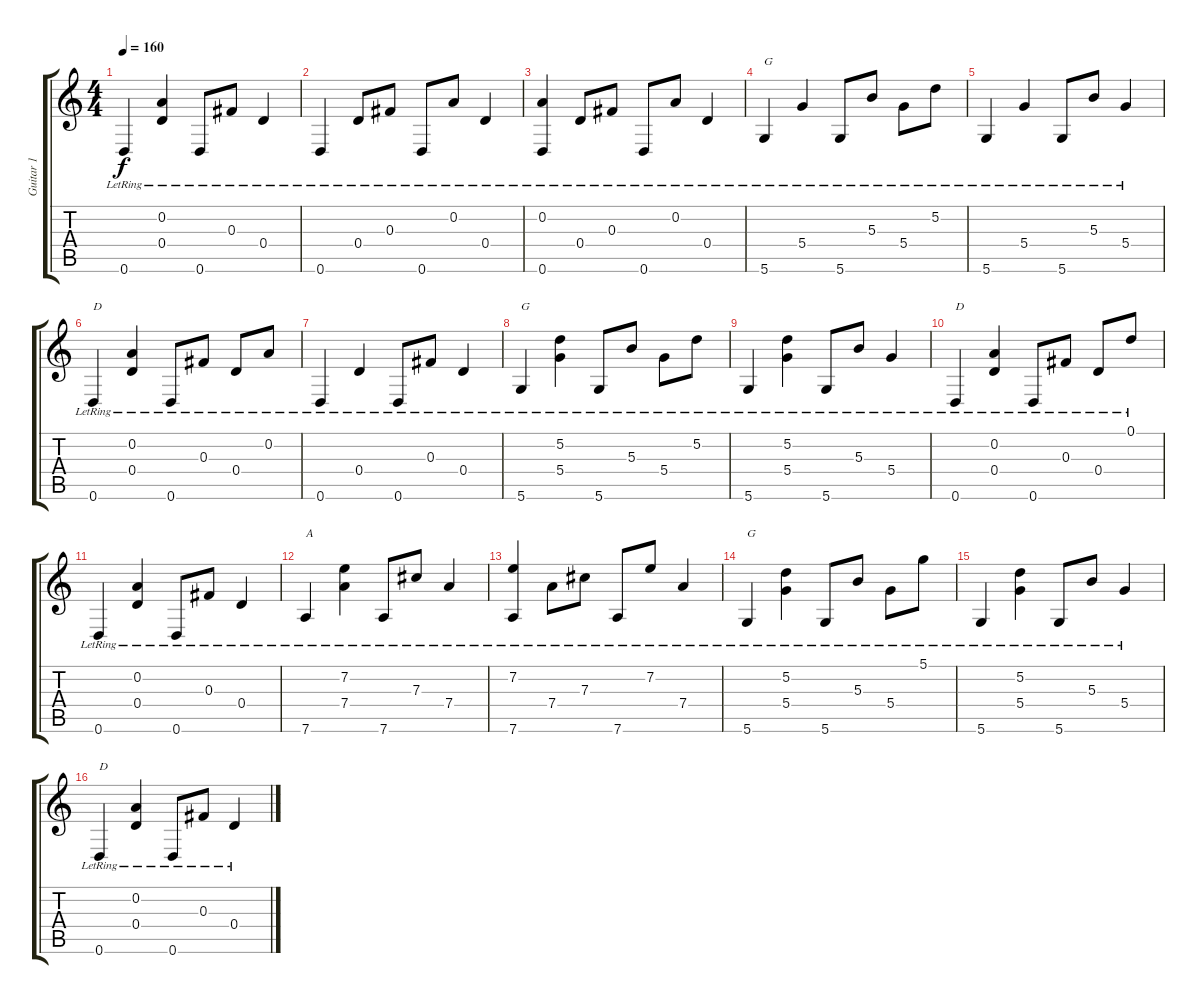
\track ("Guitar 1" "Guitar 1") {instrument acousticguitarsteel}
\staff {score tabs}
\tuning (D4 A3 Gb3 D3 A2 D2) {hide}
\ts (4 4)
\tempo 160
\clef g2
\ks c
0.6{lr}.4{dy f} (0.2{lr} 0.4{lr}).4 0.6{lr}.8 0.3{lr}.8 0.4{lr}.4 |
0.6{lr}.4 0.4{lr}.8 0.3{lr}.8 0.6{lr}.8 0.2{lr}.8 0.4{lr}.4 |
(0.2{lr} 0.6{lr}).4 0.4{lr}.8 0.3{lr}.8 0.6{lr}.8 0.2{lr}.8 0.4{lr}.4 |
5.6{lr}.4{txt "G"} 5.4{lr}.4 5.6{lr}.8 5.3{lr}.8 5.4{lr}.8 5.2{lr}.8 |
5.6{lr}.4 5.4{lr}.4 5.6{lr}.8 5.3{lr}.8 5.4{lr}.4 |
0.6{lr}.4{txt "D"} (0.2{lr} 0.4{lr}).4 0.6{lr}.8 0.3{lr}.8 0.4{lr}.8 0.2{lr}.8 |
0.6{lr}.4 0.4{lr}.4 0.6{lr}.8 0.3{lr}.8 0.4{lr}.4 |
5.6{lr}.4{txt "G"} (5.2{lr} 5.4{lr}).4 5.6{lr}.8 5.3{lr}.8 5.4{lr}.8 5.2{lr}.8 |
5.6{lr}.4 (5.2{lr} 5.4{lr}).4 5.6{lr}.8 5.3{lr}.8 5.4{lr}.4 |
0.6{lr}.4{txt "D"} (0.2{lr} 0.4{lr}).4 0.6{lr}.8 0.3{lr}.8 0.4{lr}.8 0.1{lr}.8 |
0.6{lr}.4 (0.2{lr} 0.4{lr}).4 0.6{lr}.8 0.3{lr}.8 0.4{lr}.4 |
7.6{lr}.4{txt "A"} (7.2{lr} 7.4{lr}).4 7.6{lr}.8 7.3{lr}.8 7.4{lr}.4 |
(7.2{lr} 7.6{lr}).4 7.4{lr}.8 7.3{lr}.8 7.6{lr}.8 7.2{lr}.8 7.4{lr}.4 |
5.6{lr}.4{txt "G"} (5.2{lr} 5.4{lr}).4 5.6{lr}.8 5.3{lr}.8 5.4{lr}.8 5.1{lr}.8 |
5.6{lr}.4 (5.2{lr} 5.4{lr}).4 5.6{lr}.8 5.3{lr}.8 5.4{lr}.4 |
0.6{lr}.4{txt "D"} (0.2{lr} 0.4{lr}).4 0.6{lr}.8 0.3{lr}.8 0.4{lr}.4
